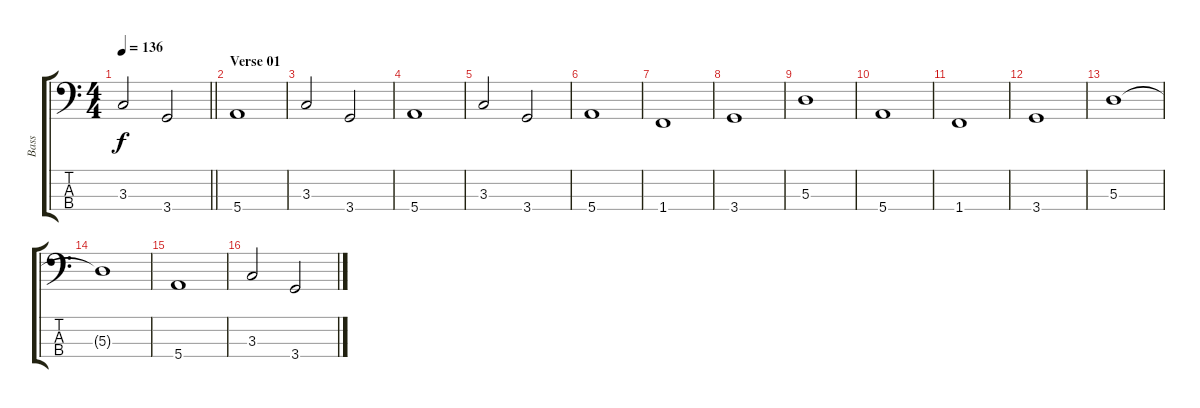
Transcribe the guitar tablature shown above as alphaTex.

\track ("Bass" "Bass") {instrument electricbassfinger}
\staff {score tabs}
\tuning (G2 D2 A1 E1) {hide}
\ts (4 4)
\tempo 136
\clef f4
\barLineRight lightlight
\ks c
3.3.2{dy f} 3.4.2 |
\section ("" "Verse 01")
5.4.1 |
3.3.2 3.4.2 |
5.4.1 |
3.3.2 3.4.2 |
5.4.1 |
1.4.1 |
3.4.1 |
5.3.1 |
5.4.1 |
1.4.1 |
3.4.1 |
5.3.1 |
5.3{t}.1 |
5.4.1 |
3.3.2 3.4.2
